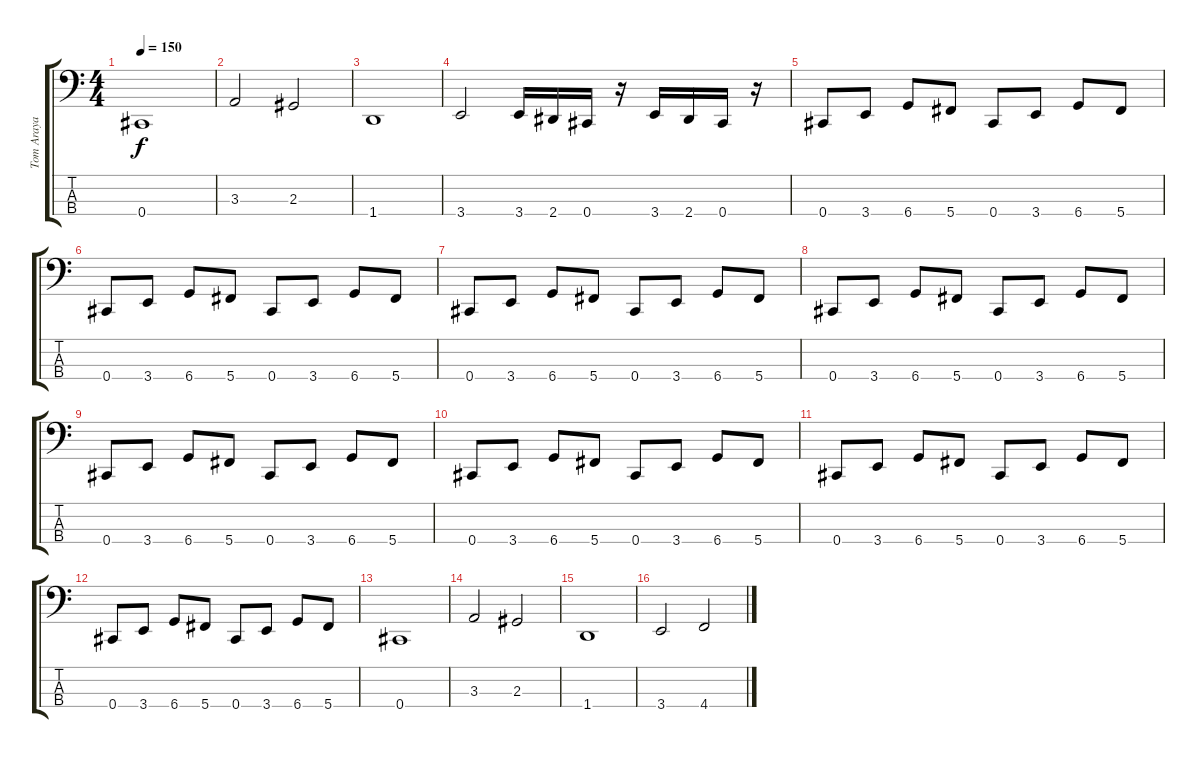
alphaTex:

\track ("Tom Araya" "Tom Araya") {instrument electricbasspick}
\staff {score tabs}
\tuning (E2 B1 Gb1 Db1) {hide}
\ts (4 4)
\tempo 150
\clef f4
\ks c
0.4.1{dy f} |
3.3.2 2.3.2 |
1.4.1 |
3.4.2 3.4.16 2.4.16 0.4.16 r.16 3.4.16 2.4.16 0.4.16 r.16 |
0.4.8 3.4.8 6.4.8 5.4.8 0.4.8 3.4.8 6.4.8 5.4.8 |
0.4.8 3.4.8 6.4.8 5.4.8 0.4.8 3.4.8 6.4.8 5.4.8 |
0.4.8 3.4.8 6.4.8 5.4.8 0.4.8 3.4.8 6.4.8 5.4.8 |
0.4.8 3.4.8 6.4.8 5.4.8 0.4.8 3.4.8 6.4.8 5.4.8 |
0.4.8 3.4.8 6.4.8 5.4.8 0.4.8 3.4.8 6.4.8 5.4.8 |
0.4.8 3.4.8 6.4.8 5.4.8 0.4.8 3.4.8 6.4.8 5.4.8 |
0.4.8 3.4.8 6.4.8 5.4.8 0.4.8 3.4.8 6.4.8 5.4.8 |
0.4.8 3.4.8 6.4.8 5.4.8 0.4.8 3.4.8 6.4.8 5.4.8 |
0.4.1 |
3.3.2 2.3.2 |
1.4.1 |
3.4.2 4.4.2
